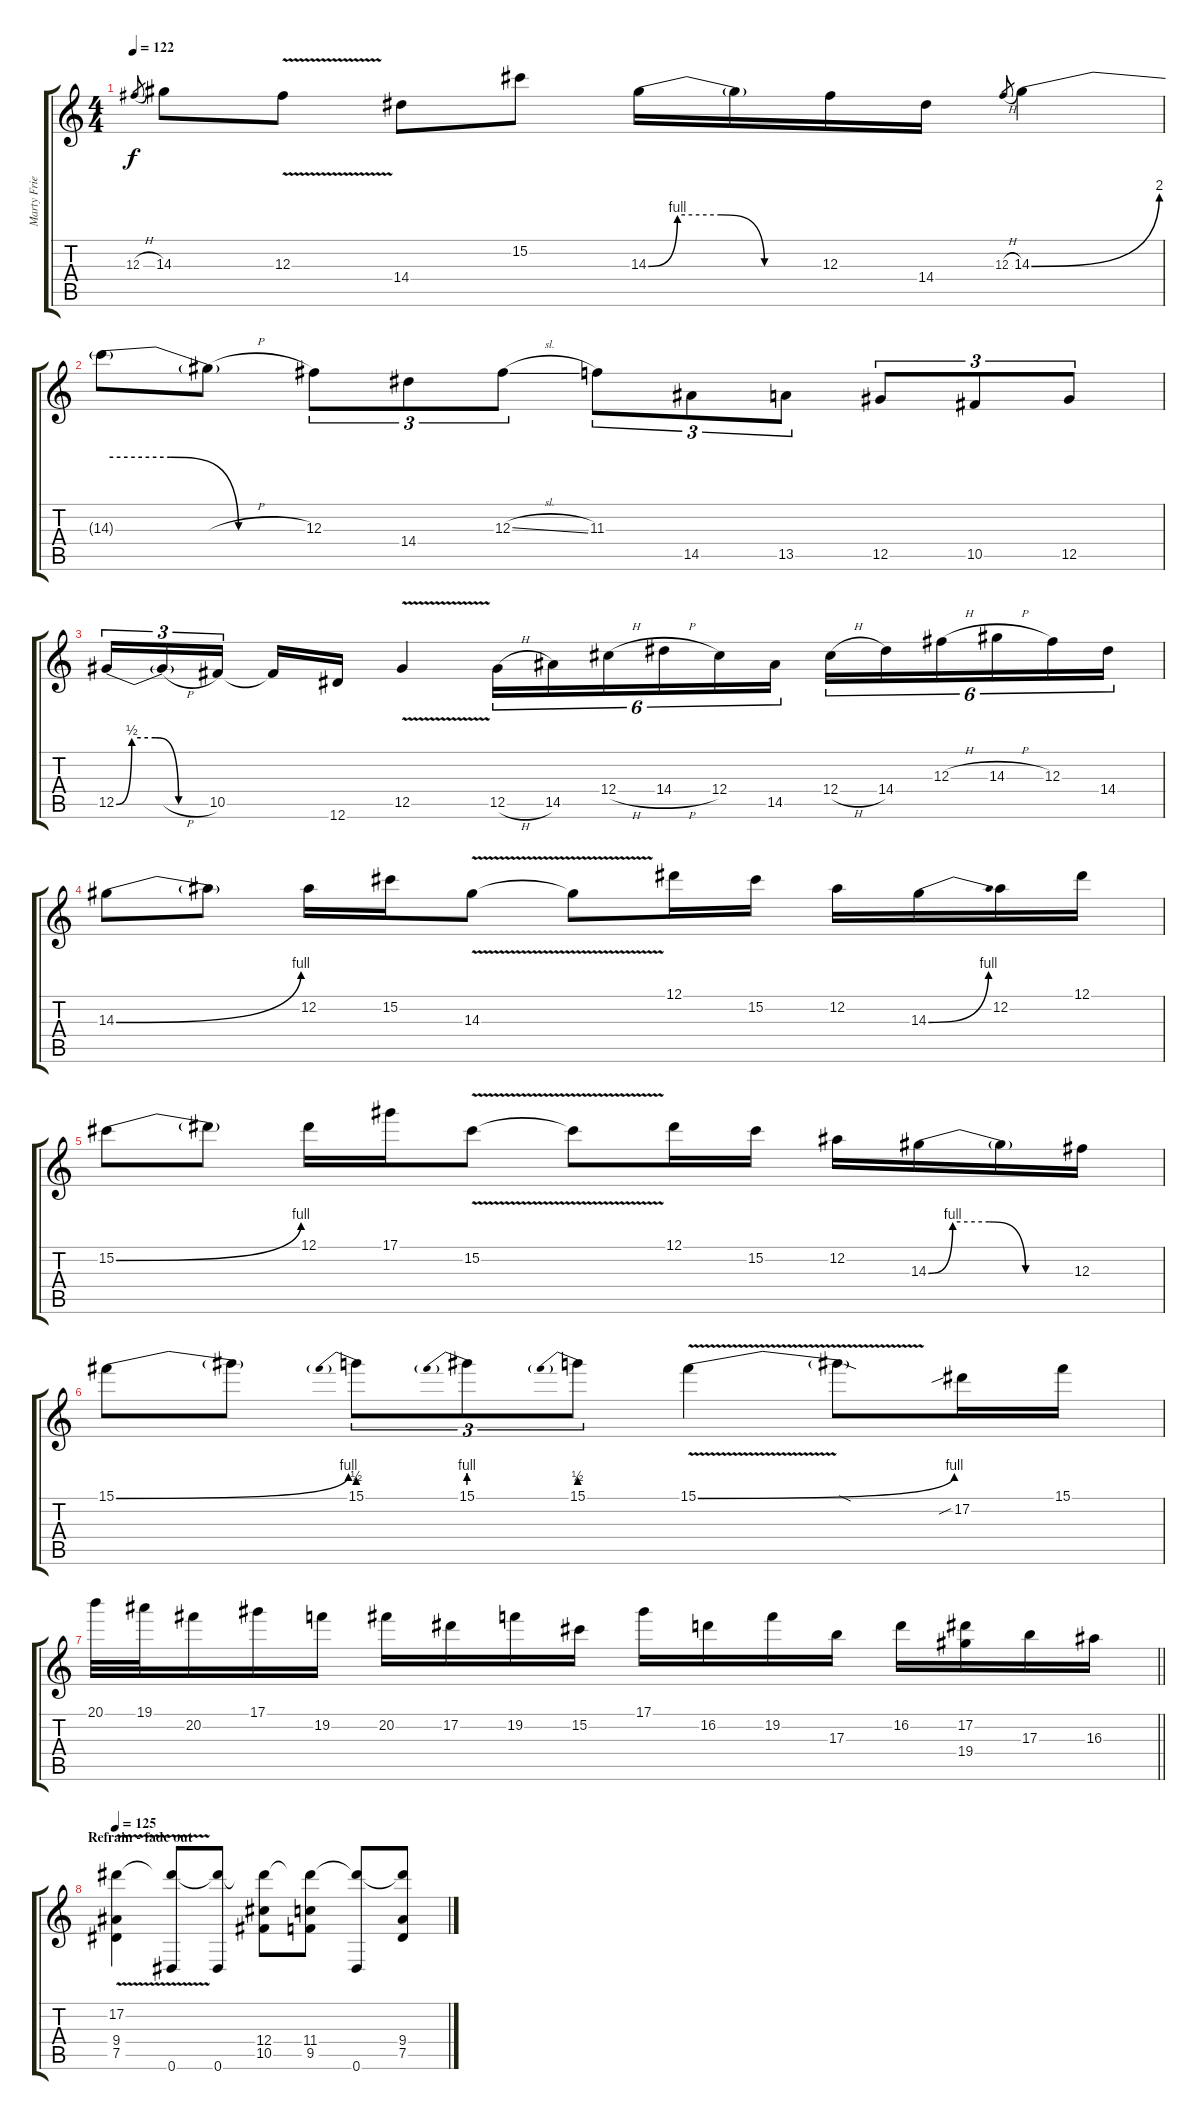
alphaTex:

\track ("Marty Friedman" "Marty Frie") {instrument distortionguitar}
\staff {score tabs}
\tuning (Eb4 Bb3 Gb3 Db3 Ab2 Eb2) {hide}
\ts (4 4)
\tempo 122
\clef g2
\ks c
12.3{h}.8{gr dy f} 14.3.8 12.3{v}.8 14.4.8 15.2.8 14.3{be (custom 0 0 10 4 25 4 40 0 60 0)}.16 14.3{t}.16 12.3.16 14.4.16 12.3{h}.8{gr} 14.3{be (bend 0 0 60 8)}.4 |
14.3{be (custom 0 8 20 8 40 0 60 0) t}.8 14.3{h t}.8 12.3.8{tu (3 2)} 14.4.8{tu (3 2)} 12.3{sl}.8{tu (3 2)} 11.3.8{tu (3 2)} 14.5.8{tu (3 2)} 13.5.8{tu (3 2)} 12.5.8{tu (3 2)} 10.5.8{tu (3 2)} 12.5.8{tu (3 2)} |
12.5{be (custom 0 0 10 2 25 2 40 0 60 0)}.16{tu (3 2)} 12.5{h t}.16{tu (3 2)} 10.5.16{tu (3 2)} 10.5{t}.16 12.6.16 12.5{v}.4 12.5{h}.16{tu (6 4)} 14.5.16{tu (6 4)} 12.4{h}.16{tu (6 4)} 14.4{h}.16{tu (6 4)} 12.4.16{tu (6 4)} 14.5.16{tu (6 4)} 12.4{h}.16{tu (6 4)} 14.4.16{tu (6 4)} 12.3{h}.16{tu (6 4)} 14.3{h}.16{tu (6 4)} 12.3.16{tu (6 4)} 14.4.16{tu (6 4)} |
14.3{be (bend 0 0 60 4)}.8 14.3{t}.8 12.2.16 15.2.16 14.3{v}.8 14.3{t}.8 12.1.16 15.2.16 12.2.16 14.3{be (bend 0 0 60 4)}.16 12.2.16 12.1.16 |
15.2{be (bend 0 0 60 4)}.8 15.2{t}.8 12.1.16 17.1.16 15.2{v}.8 15.2{t}.8 12.1.16 15.2.16 12.2.16 14.3{be (custom 0 0 10 4 25 4 40 0 60 0)}.16 14.3{t}.16 12.3.16 |
15.1{be (bend 0 0 60 4)}.8 15.1{t}.8 15.1{be (prebend 0 2 60 2)}.8{tu (3 2)} 15.1{be (prebend 0 4 60 4)}.8{tu (3 2)} 15.1{be (prebend 0 2 60 2)}.8{tu (3 2)} 15.1{be (bend 0 0 60 4) v}.4 15.1{sod t}.8 17.2{sib}.16 15.1.16 |
\barLineRight lightlight
20.1.32 19.1.32 20.2.16 17.1.16 19.2.16 20.2.16 17.2.16 19.2.16 15.2.16 17.1.16 16.2.16 19.2.16 17.3.16 16.2.16 (17.2 19.4).16 17.3.16 16.3.16 |
\section ("" "Refrain - fade out")
\tempo 125
(17.2{v} 9.4 7.5).4 (17.2{t} 0.6).8 (17.2{t} 0.6).8 (17.2{t} 12.4 10.5).8 (17.2{t} 11.4 9.5).8 (17.2{t} 0.6).8 (17.2{t} 9.4 7.5).8
